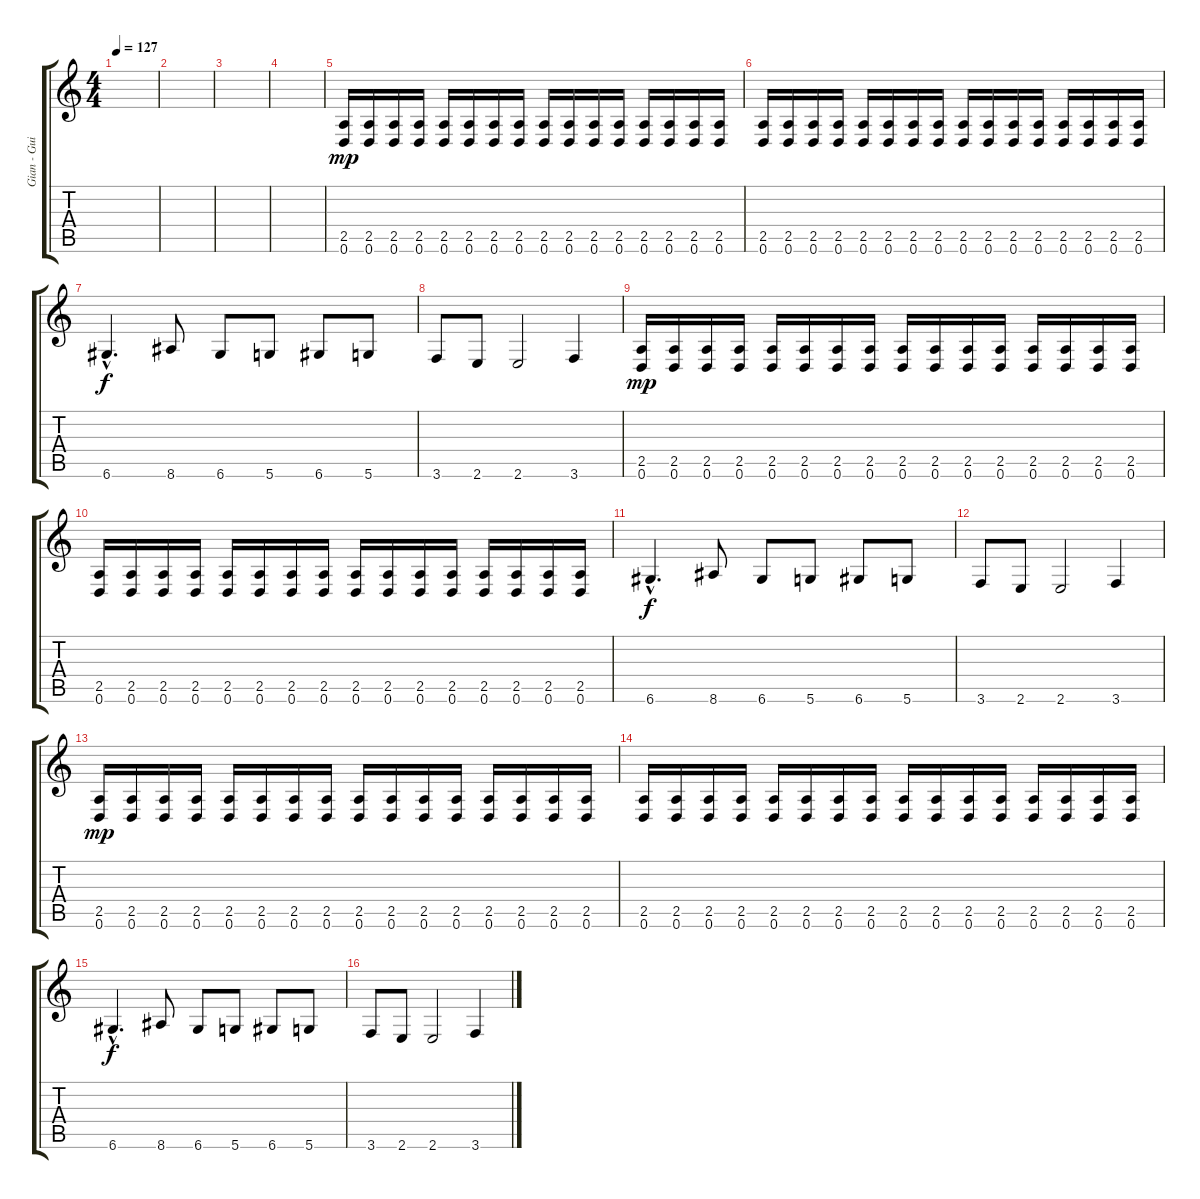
\track ("Gian - Guitar 2" "Gian - Gui") {instrument distortionguitar}
\staff {score tabs}
\tuning (D4 A3 F3 C3 G2 D2) {hide}
\ts (4 4)
\tempo 127
\clef g2
\ks c
|
|
|
|
(2.5 0.6).16{dy mp} (2.5 0.6).16 (2.5 0.6).16 (2.5 0.6).16 (2.5 0.6).16 (2.5 0.6).16 (2.5 0.6).16 (2.5 0.6).16 (2.5 0.6).16 (2.5 0.6).16 (2.5 0.6).16 (2.5 0.6).16 (2.5 0.6).16 (2.5 0.6).16 (2.5 0.6).16 (2.5 0.6).16 |
(2.5 0.6).16 (2.5 0.6).16 (2.5 0.6).16 (2.5 0.6).16 (2.5 0.6).16 (2.5 0.6).16 (2.5 0.6).16 (2.5 0.6).16 (2.5 0.6).16 (2.5 0.6).16 (2.5 0.6).16 (2.5 0.6).16 (2.5 0.6).16 (2.5 0.6).16 (2.5 0.6).16 (2.5 0.6).16 |
6.6{hac}.4{d dy f} 8.6.8 6.6.8 5.6.8 6.6.8 5.6.8 |
3.6.8 2.6.8 2.6.2 3.6.4 |
(2.5 0.6).16{dy mp} (2.5 0.6).16 (2.5 0.6).16 (2.5 0.6).16 (2.5 0.6).16 (2.5 0.6).16 (2.5 0.6).16 (2.5 0.6).16 (2.5 0.6).16 (2.5 0.6).16 (2.5 0.6).16 (2.5 0.6).16 (2.5 0.6).16 (2.5 0.6).16 (2.5 0.6).16 (2.5 0.6).16 |
(2.5 0.6).16 (2.5 0.6).16 (2.5 0.6).16 (2.5 0.6).16 (2.5 0.6).16 (2.5 0.6).16 (2.5 0.6).16 (2.5 0.6).16 (2.5 0.6).16 (2.5 0.6).16 (2.5 0.6).16 (2.5 0.6).16 (2.5 0.6).16 (2.5 0.6).16 (2.5 0.6).16 (2.5 0.6).16 |
6.6{hac}.4{d dy f} 8.6.8 6.6.8 5.6.8 6.6.8 5.6.8 |
3.6.8 2.6.8 2.6.2 3.6.4 |
(2.5 0.6).16{dy mp} (2.5 0.6).16 (2.5 0.6).16 (2.5 0.6).16 (2.5 0.6).16 (2.5 0.6).16 (2.5 0.6).16 (2.5 0.6).16 (2.5 0.6).16 (2.5 0.6).16 (2.5 0.6).16 (2.5 0.6).16 (2.5 0.6).16 (2.5 0.6).16 (2.5 0.6).16 (2.5 0.6).16 |
(2.5 0.6).16 (2.5 0.6).16 (2.5 0.6).16 (2.5 0.6).16 (2.5 0.6).16 (2.5 0.6).16 (2.5 0.6).16 (2.5 0.6).16 (2.5 0.6).16 (2.5 0.6).16 (2.5 0.6).16 (2.5 0.6).16 (2.5 0.6).16 (2.5 0.6).16 (2.5 0.6).16 (2.5 0.6).16 |
6.6{hac}.4{d dy f} 8.6.8 6.6.8 5.6.8 6.6.8 5.6.8 |
3.6.8 2.6.8 2.6.2 3.6.4
